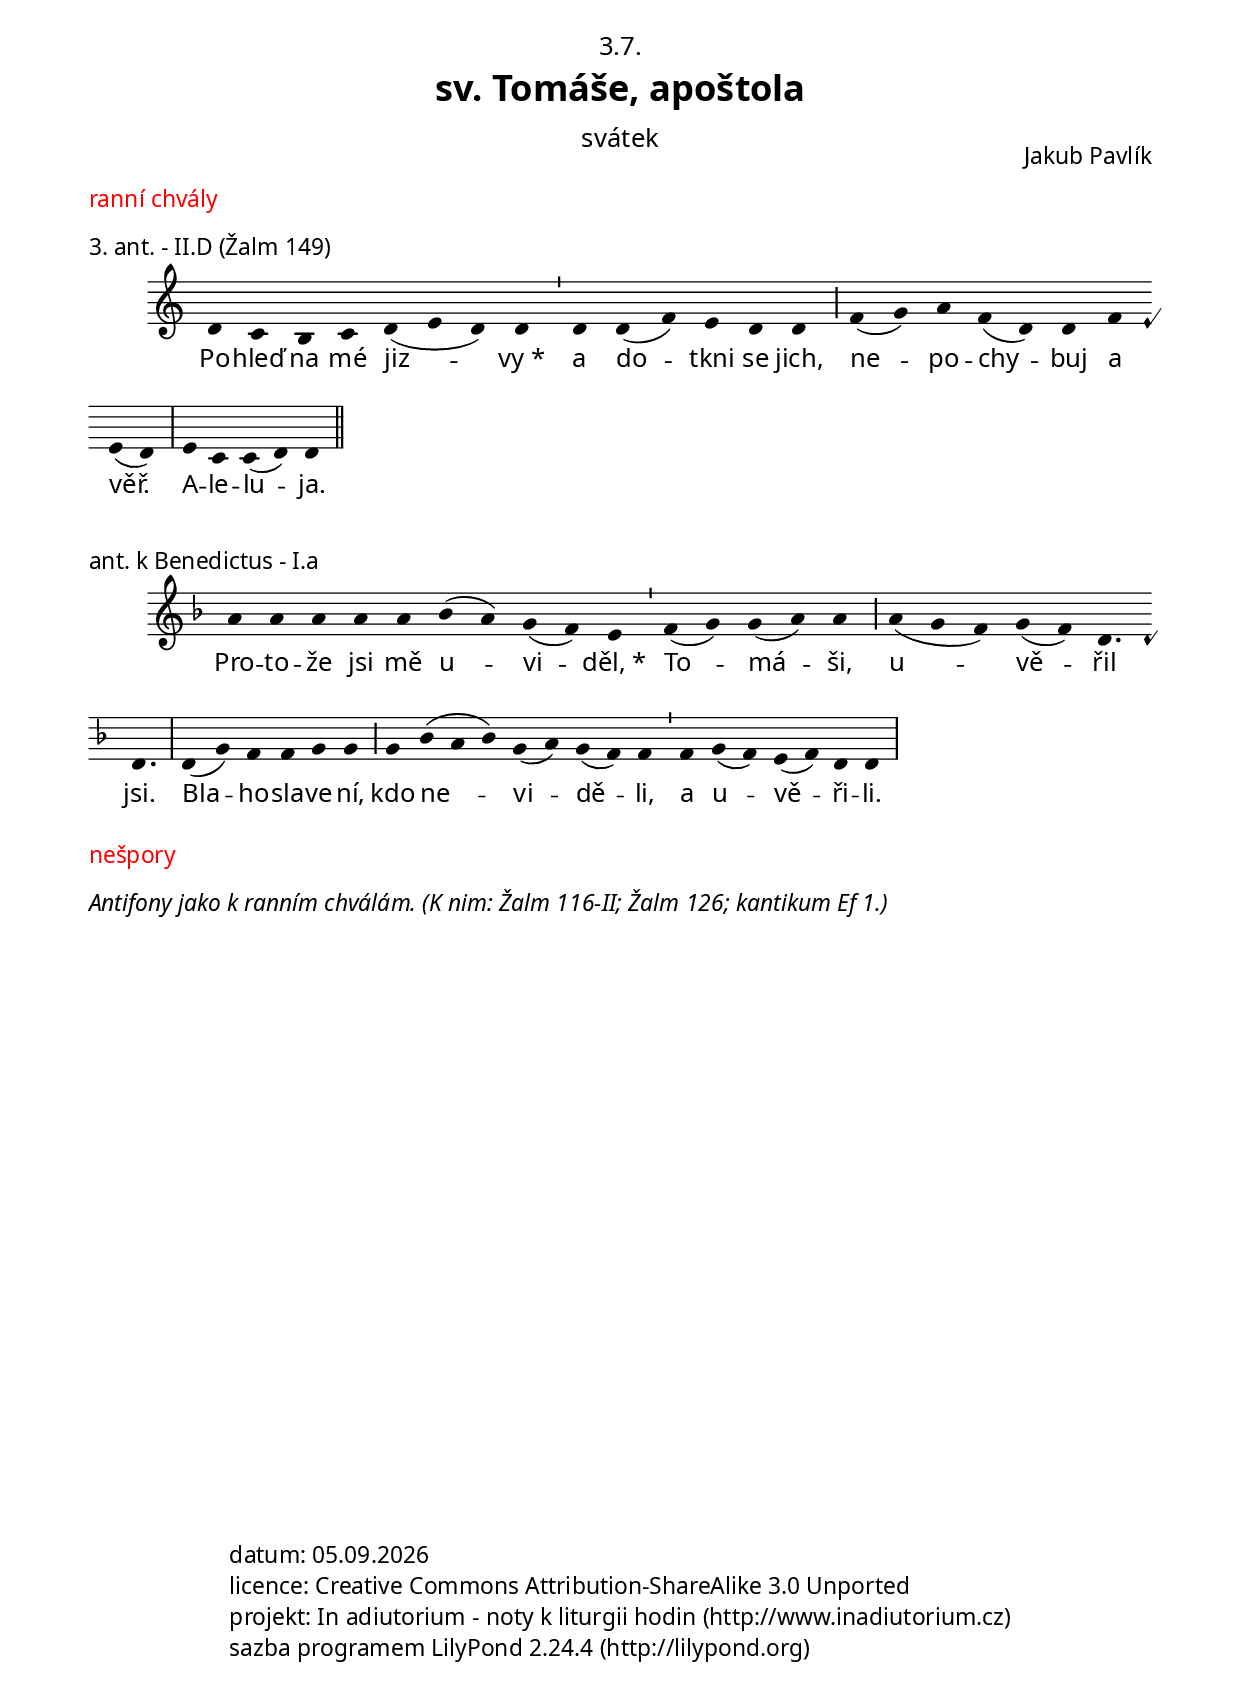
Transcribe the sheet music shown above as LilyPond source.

\version "2.15.37"

\include "../spolecne.ly"

\header {
  title = \markup\titleSvatek
            "sv. Tomáše, apoštola"
            svátek
            3.7.
  composer = "Jakub Pavlík"
}

\markup {\nadpisHodinka {"ranní chvály"}}

\score {
  \relative c' {
    \choralniRezim
    
  }
  \addlyrics {
    To -- máš ře -- kl:
    Pa -- ne, ne -- ví -- me, kam jdeš.
    Jak mů -- že -- me znát ces -- tu?
    
    Je -- žíš mu od -- po -- vě -- děl:
    Já jsem ces -- ta, prav -- da a ži -- vot.
  }
  \header {
    quid = "1. ant."
    modus = ""
    differentia = "" 
    psalmus = "Žalm 63"
    id = ""
    piece = \markup {\sestavTitulek}
  }
}

\score {
  \relative c' {
    \choralniRezim
    
  }
  \addlyrics {
    To -- máš, je -- den ze Dva -- nác -- ti,
    ne -- byl s_ni -- mi, když Je -- žíš při -- šel.
    O -- stat -- ní u -- čed -- ní -- ci mu ří -- ka -- li:
    Vi -- dě -- li jsme Pá -- na.
    A -- le -- lu -- ja.
  }
  \header {
    quid = "2. ant."
    modus = ""
    differentia = "" 
    psalmus = "Dan 3-III"
    id = ""
    piece = \markup {\sestavTitulek}
  }
}

\score {
  \relative c' {
    \choralniRezim
    d c b c d( e d) d \barMin
    d d( f) e d d \barMaior
    f( g) a f( d) d f e( d) \barMax
    e c c( d) d \barFinalis
  }
  \addlyrics {
    Po -- hleď na mé jiz -- vy_* 
    a do -- tkni se jich,
    ne -- po -- chy -- buj a věř.
    A -- le -- lu -- ja.
  }
  \header {
    quid = "3. ant."
    modus = "II"
    differentia = "D" 
    psalmus = "Žalm 149"
    id = ""
    fons = "Velikonoční oktáv, neděle v oktávu, k Benedictus"
    piece = \markup {\sestavTitulek}
  }
}

\score {
    \relative c'' {
      \choralniRezim
      \key f \major
      a4 a a a a bes( a) g( f) e \barMin
      f( g) g( a) a \barMaior
      a4( g f) g( f) d4. d \barMax
      d4( g) f f g g \barMaior
      g bes( a bes) g( a) g( f) f \barMin
      f g( f) e( f) d d \barMax
    }
    \addlyrics {
      Pro -- to -- že jsi mě u -- vi -- děl,_* 
      To -- má -- ši,
      u -- vě -- řil jsi.
      Bla -- ho -- sla -- ve -- ní,
      kdo ne -- vi -- dě -- li, a u -- vě -- ři -- li.
      A -- le -- lu -- ja.
    }
    \header {
      quid = "ant. k Benedictus"
      modus = "I"
      differentia = "a" 
      psalmus = ""
      id = ""
      fons = "Velikonoční oktáv, neděle v oktávu, 2. nešp., k Magnificat"
      piece = \markup {\sestavTitulekBezZalmu}
    }
  }

\markup {\nadpisHodinka {"nešpory"}}

\markup\italic{Antifony jako k ranním chválám.
(K nim: Žalm 116-II; Žalm 126; kantikum Ef 1.)}

\score {
  \relative c' {
    \choralniRezim
    
  }
  \addlyrics {
    Vlo -- žil jsem své prs -- ty do ran po hře -- bech
    a svou ru -- ku do rá -- ny v_bo -- ku
    a ře -- kl jsem:
    Pán můj a Bůh můj.
    A -- le -- lu -- ja.
  }
  \header {
    quid = "ant. k Magnificat"
    modus = ""
    differentia = "" 
    psalmus = ""
    id = ""
    piece = \markup {\sestavTitulekBezZalmu}
  }
}